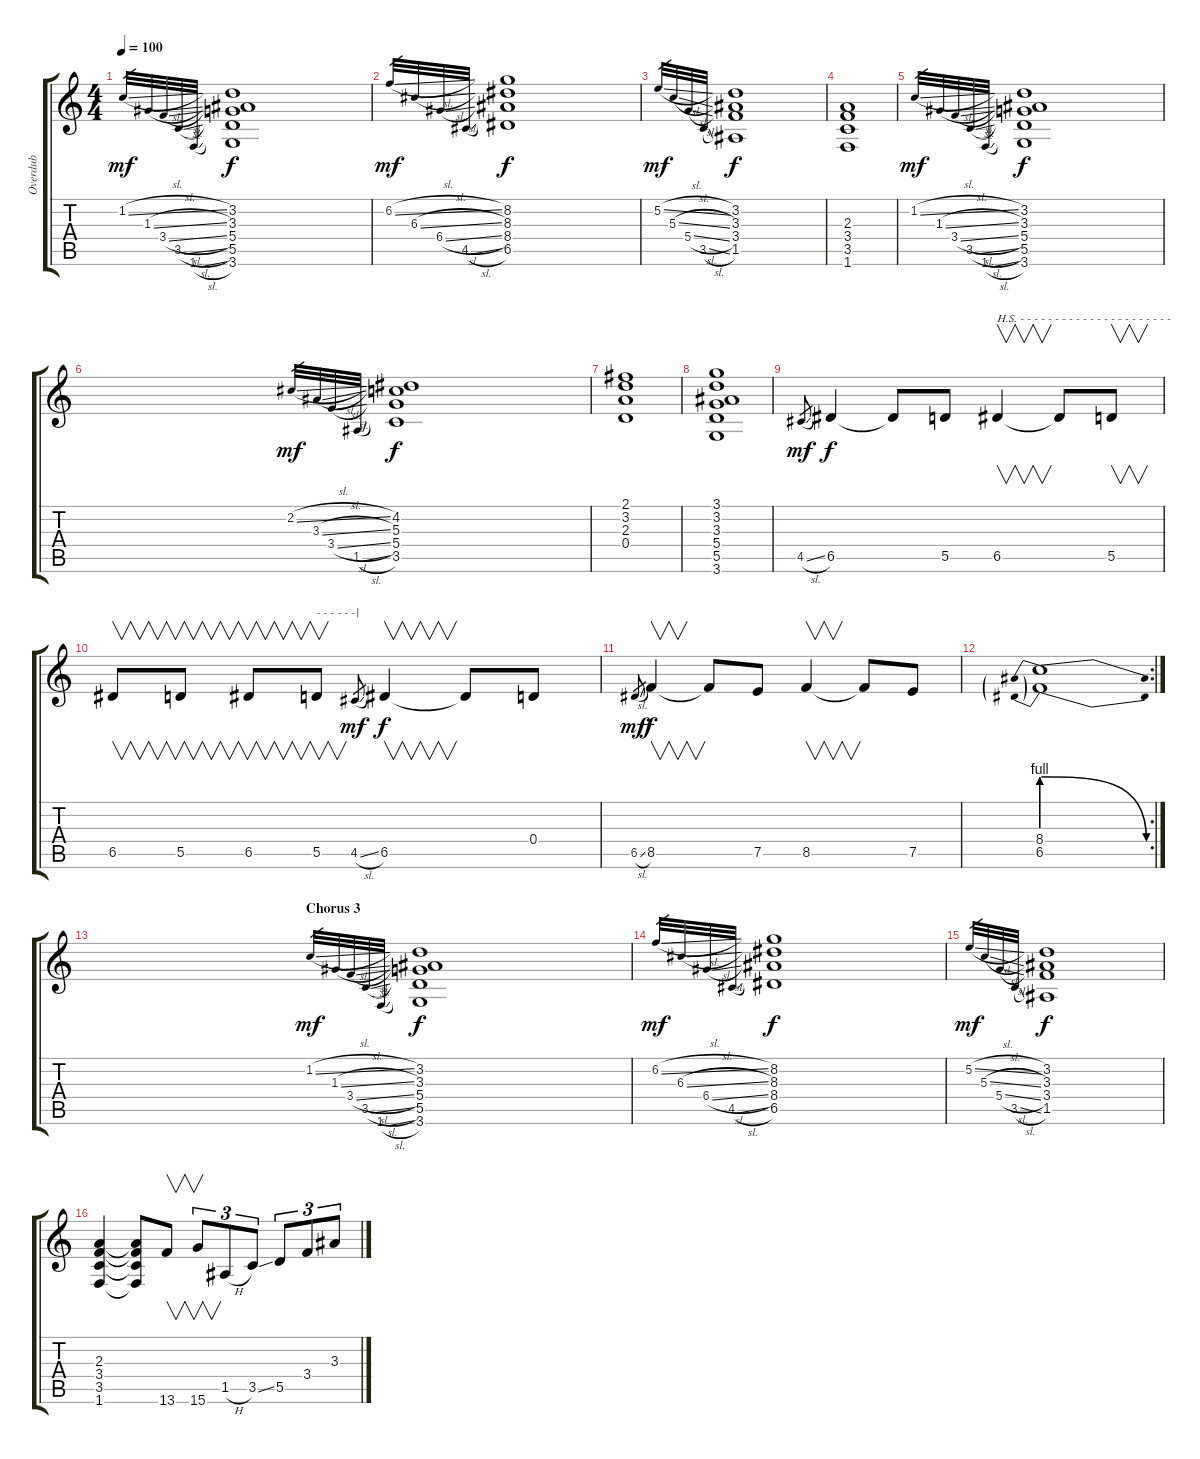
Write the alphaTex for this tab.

\track ("Overdub" "Overdub") {instrument fretlessbass}
\staff {score tabs}
\tuning (E4 B3 G3 D3 A2 E2) {hide}
\ts (4 4)
\tempo 100
\clef g2
\ks c
1.2{sl}.32{gr dy mf} 1.3{sl}.32{gr} 3.4{sl}.32{gr} 3.5{sl}.32{gr} 1.6{sl}.32{gr} (3.2 3.3 5.4 5.5 3.6).1{dy f} |
6.2{sl}.32{gr dy mf} 6.3{sl}.32{gr} 6.4{sl}.32{gr} 4.5{sl}.32{gr} (8.2 8.3 8.4 6.5).1{dy f} |
5.2{sl}.32{gr dy mf} 5.3{sl}.32{gr} 5.4{sl}.32{gr} 3.5{sl}.32{gr} (3.2 3.3 3.4 1.5).1{dy f} |
(2.3 3.4 3.5 1.6).1 |
1.2{sl}.32{gr dy mf} 1.3{sl}.32{gr} 3.4{sl}.32{gr} 3.5{sl}.32{gr} 1.6{sl}.32{gr} (3.2 3.3 5.4 5.5 3.6).1{dy f} |
2.2{sl}.32{gr dy mf} 3.3{sl}.32{gr} 3.4{sl}.32{gr} 1.5{sl}.32{gr} (4.2 5.3 5.4 3.5).1{dy f} |
(2.1 3.2 2.3 0.4).1 |
(3.1 3.2 3.3 5.4 5.5 3.6).1 |
4.5{sl}.8{gr dy mf} 6.5.4{dy f} 6.5{t}.8 5.5.8 6.5.4{v txt "H.S. - - - - - - - - - - - - - - - - - - - - - -"} 6.5{t}.8 5.5.8{v} |
6.5.8{v} 5.5.8{v} 6.5.8{v} 5.5.8{v txt "- - - - - -|"} 4.5{sl}.8{gr dy mf} 6.5.4{v dy f} 6.5{t}.8 0.4.8 |
6.5{sl}.8{gr dy mf} 8.5.4{v dy f} 8.5{t}.8 7.5.8 8.5.4{v} 8.5{t}.8 7.5.8 |
\rc 2
(8.4{be (prebendrelease 0 4 60 0)} 6.5{be (prebendrelease 0 4 60 0)}).1 |
\section ("" "Chorus 3")
1.2{sl}.32{gr dy mf} 1.3{sl}.32{gr} 3.4{sl}.32{gr} 3.5{sl}.32{gr} 1.6{sl}.32{gr} (3.2 3.3 5.4 5.5 3.6).1{dy f} |
6.2{sl}.32{gr dy mf} 6.3{sl}.32{gr} 6.4{sl}.32{gr} 4.5{sl}.32{gr} (8.2 8.3 8.4 6.5).1{dy f} |
5.2{sl}.32{gr dy mf} 5.3{sl}.32{gr} 5.4{sl}.32{gr} 3.5{sl}.32{gr} (3.2 3.3 3.4 1.5).1{dy f} |
(2.3 3.4 3.5 1.6).4 (2.3{t} 3.4{t} 3.5{t} 1.6{t}).8 13.6.8{v} 15.6.8{v tu (3 2)} 1.5{h}.8{tu (3 2)} 3.5{ss}.8{tu (3 2)} 5.5.8{tu (3 2)} 3.4.8{tu (3 2)} 3.3.8{tu (3 2)}
